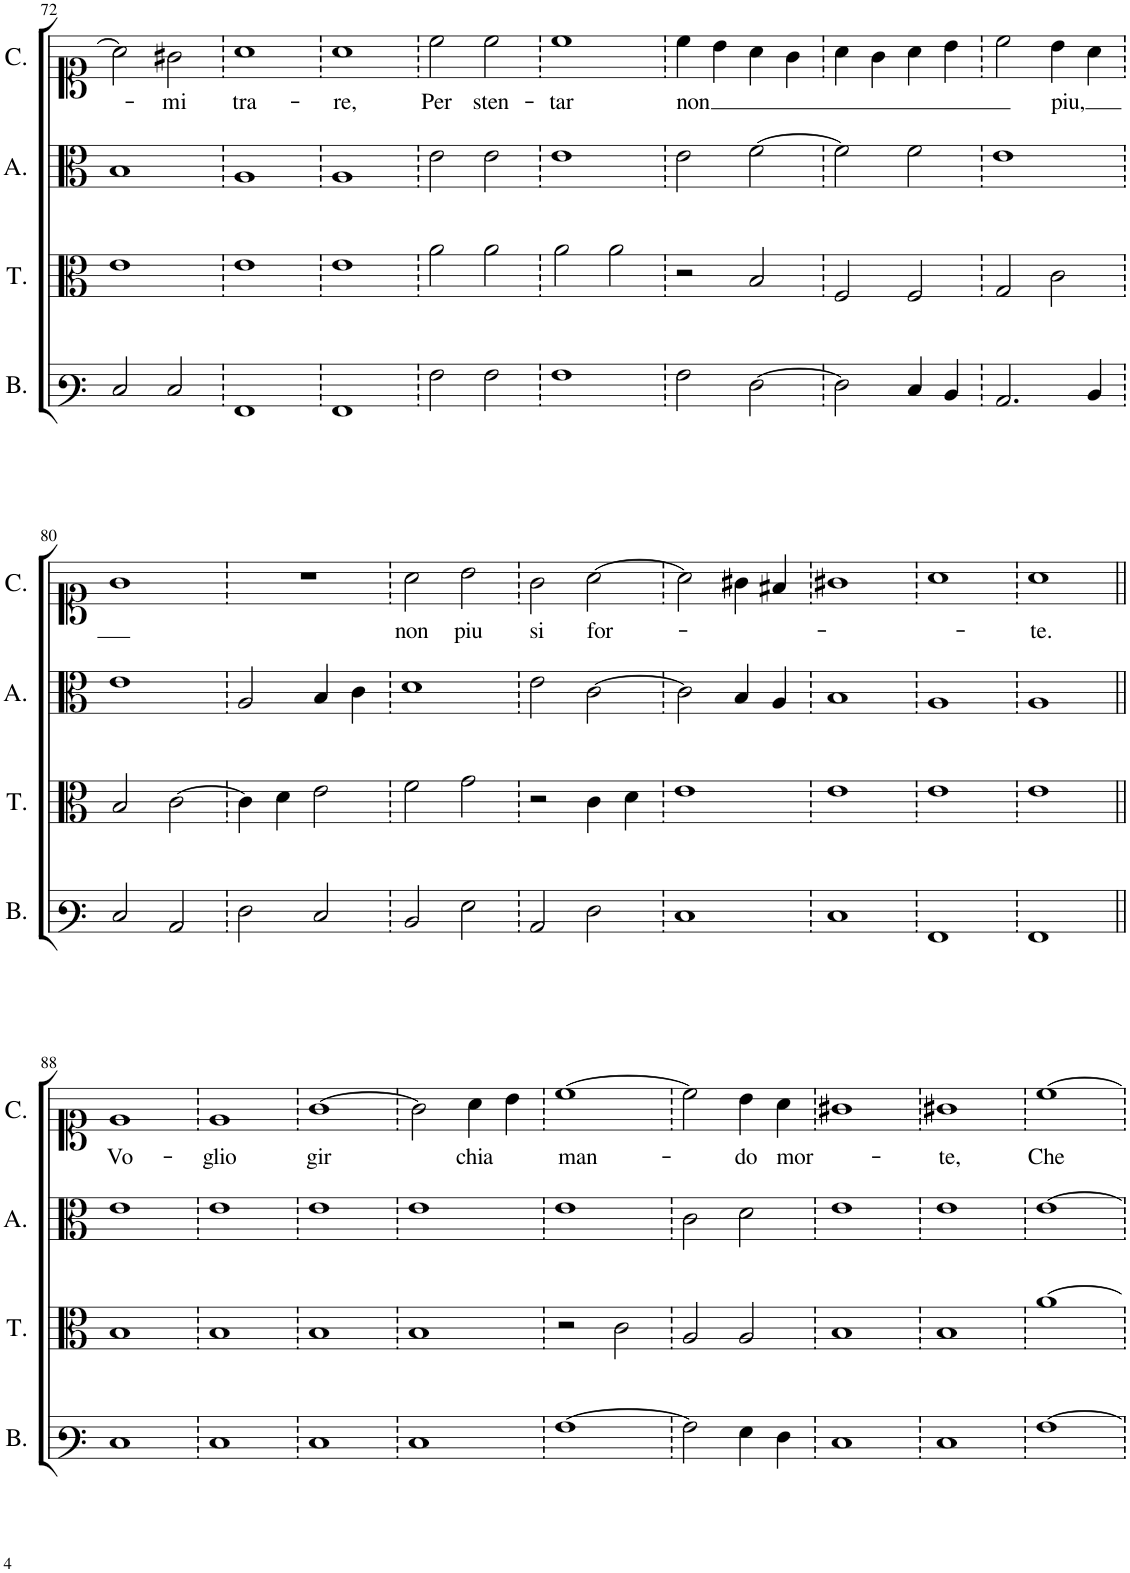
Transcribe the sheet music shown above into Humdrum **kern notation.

**kern	**kern	**kern	**kern	**text
*part4	*part3	*part2	*part1	*part1
*staff4	*staff3	*staff2	*staff1	*staff1
*I"Bassus	*I"Tenor	*I"Altus	*I"Cantus	*
*I'B.	*I'T.	*I'A.	*I'C.	*
!!LO:PB:g=z
*clefF3	*clefC3	*clefC3	*clefC1	*
*k[]	*k[]	*k[]	*k[]	*
*M4/4	*M4/4	*M4/4	*M4/4	*
=72	=72	=72	=72	=72
2E/	1e	1B	2a\]	.
!	!	!	!	!LO:LY:b
2E/	.	.	2g#X\	-mi
=73	=73	=73	=73	=73
!	!	!	!	!LO:LY:b
1AA	1e	1A	1a	tra-
=74	=74	=74	=74	=74
!	!	!	!	!LO:LY:b
1AA	1e	1A	1a	-re,
=75	=75	=75	=75	=75
!	!	!	!	!LO:LY:b
2A\	2a\	2e\	2cc\	Per
!	!	!	!	!LO:LY:b
2A\	2a\	2e\	2cc\	sten-
=76	=76	=76	=76	=76
!	!	!	!	!LO:LY:b
1A	2a\	1e	1cc	-tar
.	2a\	.	.	.
=77	=77	=77	=77	=77
!	!	!	!	!LO:LY:b
2A\	2r	2e\	4cc\	non
.	.	.	4b\	.
[2F\	2B/	[2f\	4a\	.
.	.	.	4g\	.
=78	=78	=78	=78	=78
2F\]	2F/	2f\]	4a\	.
.	.	.	4g\	.
4E/	2F/	2f\	4a\	.
4D/	.	.	4b\	.
=79	=79	=79	=79	=79
2.C/	2G/	1e	2cc\	.
!	!	!	!	!LO:LY:b
.	2c\	.	4b\	piu,
4D/	.	.	4a\	.
!!LO:LB:g=z
=80	=80	=80	=80	=80
2E/	2B/	1e	1g	.
2C/	[2c\	.	.	.
=81	=81	=81	=81	=81
2F\	4c\]	2A/	1r	.
.	4d\	.	.	.
2E/	2e\	4B/	.	.
.	.	4c\	.	.
=82	=82	=82	=82	=82
!	!	!	!	!LO:LY:b
2D/	2f\	1d	2a\	non
!	!	!	!	!LO:LY:b
2G\	2g\	.	2b\	piu
=83	=83	=83	=83	=83
!	!	!	!	!LO:LY:b
2C/	2r	2e\	2g\	si
!	!	!	!	!LO:LY:b
2F\	4c\	[2c\	[2a\	for-
.	4d\	.	.	.
=84	=84	=84	=84	=84
1E	1e	2c\]	2a\]	.
.	.	4B/	4g#X\	.
.	.	4A/	4f#X/	.
=85	=85	=85	=85	=85
1E	1e	1B	1g#X	.
=86	=86	=86	=86	=86
1AA	1e	1A	1a	.
=87	=87	=87	=87	=87
!	!	!	!	!LO:LY:b
1AA	1e	1A	1a	-te.
!!LO:LB:g=z
=88||	=88||	=88||	=88||	=88||
!	!	!	!	!LO:LY:b
1E	1B	1e	1e	Vo-
=89	=89	=89	=89	=89
!	!	!	!	!LO:LY:b
1E	1B	1e	1e	-glio
=90	=90	=90	=90	=90
!	!	!	!	!LO:LY:b
1E	1B	1e	[1g	gir
=91	=91	=91	=91	=91
1E	1B	1e	2g\]	.
!	!	!	!	!LO:LY:b
.	.	.	4a\	chia
.	.	.	4b\	.
=92	=92	=92	=92	=92
!	!	!	!	!LO:LY:b
[1A	2r	1e	[1cc	man-
.	2c\	.	.	.
=93	=93	=93	=93	=93
2A\]	2A/	2c\	2cc\]	.
!	!	!	!	!LO:LY:b
4G\	2A/	2d\	4b\	-do
!	!	!	!	!LO:LY:b
4F\	.	.	4a\	mor-
=94	=94	=94	=94	=94
1E	1B	1e	1g#X	.
=95	=95	=95	=95	=95
!	!	!	!	!LO:LY:b
1E	1B	1e	1g#X	-te,
=96	=96	=96	=96	=96
!	!	!	!	!LO:LY:b
[1A	[1a	[1e	[1cc	Che
=	=	=	=	=
*-	*-	*-	*-	*-
